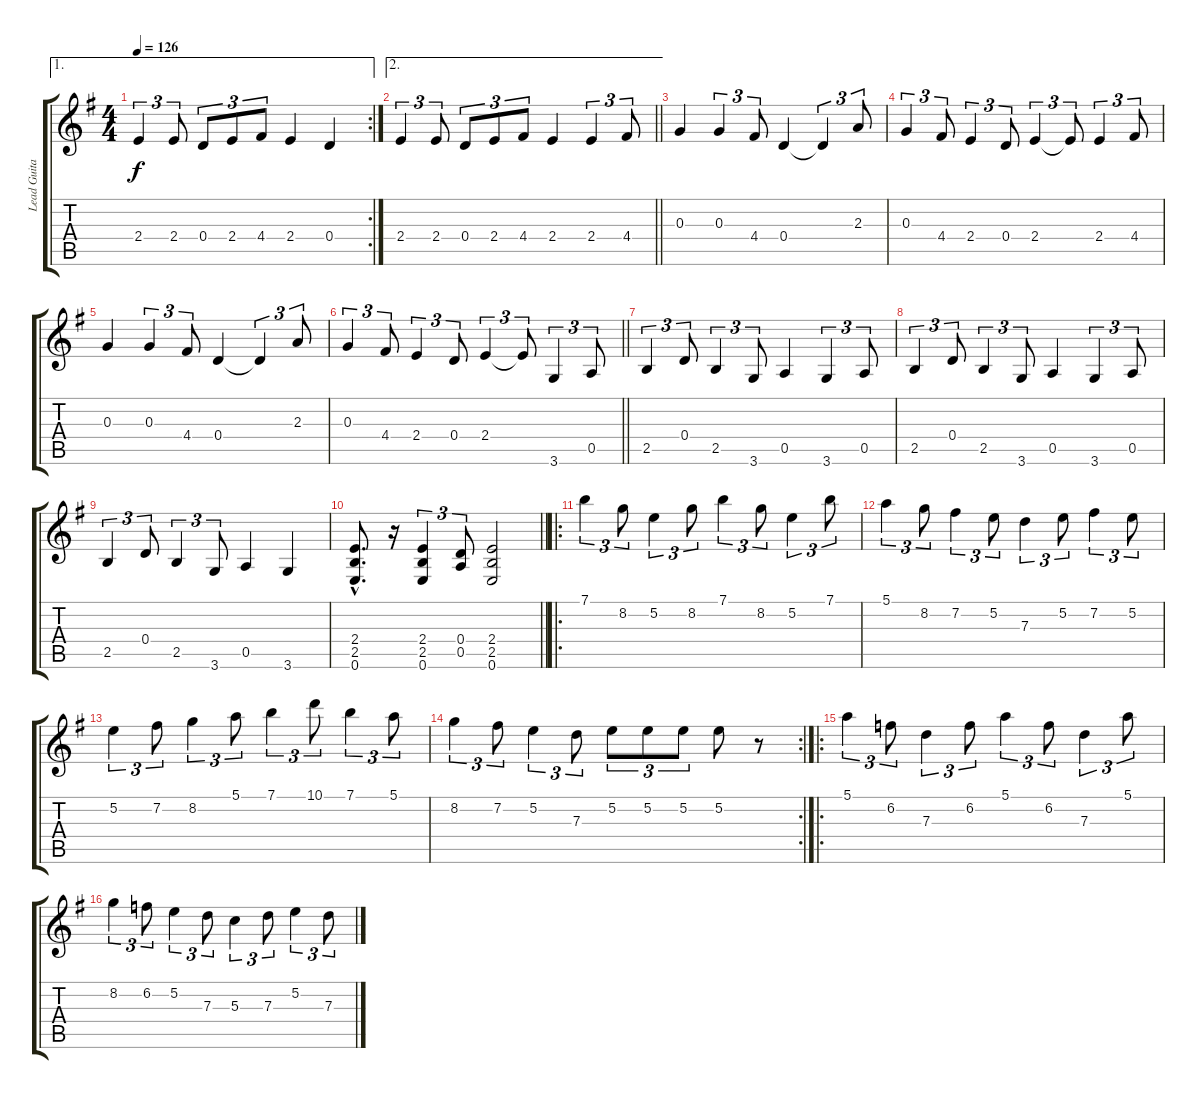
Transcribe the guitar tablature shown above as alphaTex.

\track ("Lead Guitar" "Lead Guita") {instrument overdrivenguitar}
\staff {score tabs}
\tuning (E4 B3 G3 D3 A2 E2) {hide}
\ae 1
\rc 2
\ts (4 4)
\tempo 126
\clef g2
\ks eminor
2.4.4{tu (3 2) dy f} 2.4.8{tu (3 2)} 0.4.8{tu (3 2)} 2.4.8{tu (3 2)} 4.4.8{tu (3 2)} 2.4.4 0.4.4 |
\ae 2
\barLineRight lightlight
2.4.4{tu (3 2)} 2.4.8{tu (3 2)} 0.4.8{tu (3 2)} 2.4.8{tu (3 2)} 4.4.8{tu (3 2)} 2.4.4 2.4.4{tu (3 2)} 4.4.8{tu (3 2)} |
0.3.4 0.3.4{tu (3 2)} 4.4.8{tu (3 2)} 0.4.4 0.4{t}.4{tu (3 2)} 2.3.8{tu (3 2)} |
0.3.4{tu (3 2)} 4.4.8{tu (3 2)} 2.4.4{tu (3 2)} 0.4.8{tu (3 2)} 2.4.4{tu (3 2)} 2.4{t}.8{tu (3 2)} 2.4.4{tu (3 2)} 4.4.8{tu (3 2)} |
0.3.4 0.3.4{tu (3 2)} 4.4.8{tu (3 2)} 0.4.4 0.4{t}.4{tu (3 2)} 2.3.8{tu (3 2)} |
\barLineRight lightlight
0.3.4{tu (3 2)} 4.4.8{tu (3 2)} 2.4.4{tu (3 2)} 0.4.8{tu (3 2)} 2.4.4{tu (3 2)} 2.4{t}.8{tu (3 2)} 3.6.4{tu (3 2)} 0.5.8{tu (3 2)} |
2.5.4{tu (3 2)} 0.4.8{tu (3 2)} 2.5.4{tu (3 2)} 3.6.8{tu (3 2)} 0.5.4 3.6.4{tu (3 2)} 0.5.8{tu (3 2)} |
2.5.4{tu (3 2)} 0.4.8{tu (3 2)} 2.5.4{tu (3 2)} 3.6.8{tu (3 2)} 0.5.4 3.6.4{tu (3 2)} 0.5.8{tu (3 2)} |
2.5.4{tu (3 2)} 0.4.8{tu (3 2)} 2.5.4{tu (3 2)} 3.6.8{tu (3 2)} 0.5.4 3.6.4 |
\barLineRight lightlight
(2.4{hac} 2.5{hac} 0.6{hac}).8{d} r.16 (2.4 2.5 0.6).4{tu (3 2)} (0.4 0.5).8{tu (3 2)} (2.4 2.5 0.6).2 |
\ro
7.1.4{tu (3 2)} 8.2.8{tu (3 2)} 5.2.4{tu (3 2)} 8.2.8{tu (3 2)} 7.1.4{tu (3 2)} 8.2.8{tu (3 2)} 5.2.4{tu (3 2)} 7.1.8{tu (3 2)} |
5.1.4{tu (3 2)} 8.2.8{tu (3 2)} 7.2.4{tu (3 2)} 5.2.8{tu (3 2)} 7.3.4{tu (3 2)} 5.2.8{tu (3 2)} 7.2.4{tu (3 2)} 5.2.8{tu (3 2)} |
5.2.4{tu (3 2)} 7.2.8{tu (3 2)} 8.2.4{tu (3 2)} 5.1.8{tu (3 2)} 7.1.4{tu (3 2)} 10.1.8{tu (3 2)} 7.1.4{tu (3 2)} 5.1.8{tu (3 2)} |
\rc 2
8.2.4{tu (3 2)} 7.2.8{tu (3 2)} 5.2.4{tu (3 2)} 7.3.8{tu (3 2)} 5.2.8{tu (3 2)} 5.2.8{tu (3 2)} 5.2.8{tu (3 2)} 5.2.8 r.8 |
\ro
5.1.4{tu (3 2) volume 11} 6.2.8{tu (3 2)} 7.3.4{tu (3 2)} 6.2.8{tu (3 2)} 5.1.4{tu (3 2)} 6.2.8{tu (3 2)} 7.3.4{tu (3 2)} 5.1.8{tu (3 2)} |
8.2.4{tu (3 2)} 6.2.8{tu (3 2)} 5.2.4{tu (3 2)} 7.3.8{tu (3 2)} 5.3.4{tu (3 2)} 7.3.8{tu (3 2)} 5.2.4{tu (3 2)} 7.3.8{tu (3 2)}
